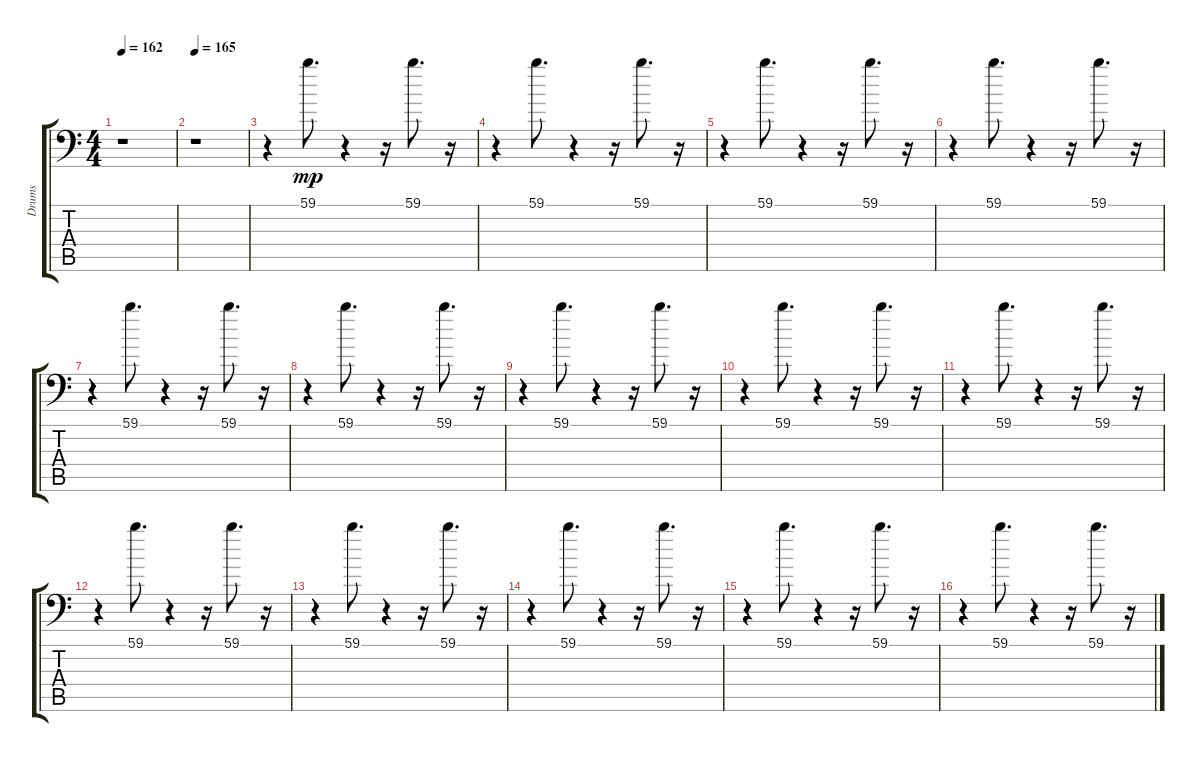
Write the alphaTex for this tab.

\track ("Drums" "Drums") {instrument acousticgrandpiano}
\staff {score tabs}
\tuning (C-1 C-1 C-1 C-1 C-1 C-1) {hide}
\ts (4 4)
\tempo 162
\clef f4
\ks c
r.1{dy mp} |
\tempo 165
r.1 |
r.4 59.1.8{d} r.4 r.16 59.1.8{d} r.16 |
r.4 59.1.8{d} r.4 r.16 59.1.8{d} r.16 |
r.4 59.1.8{d} r.4 r.16 59.1.8{d} r.16 |
r.4 59.1.8{d} r.4 r.16 59.1.8{d} r.16 |
r.4 59.1.8{d} r.4 r.16 59.1.8{d} r.16 |
r.4 59.1.8{d} r.4 r.16 59.1.8{d} r.16 |
r.4 59.1.8{d} r.4 r.16 59.1.8{d} r.16 |
r.4 59.1.8{d} r.4 r.16 59.1.8{d} r.16 |
r.4 59.1.8{d} r.4 r.16 59.1.8{d} r.16 |
r.4 59.1.8{d} r.4 r.16 59.1.8{d} r.16 |
r.4 59.1.8{d} r.4 r.16 59.1.8{d} r.16 |
r.4 59.1.8{d} r.4 r.16 59.1.8{d} r.16 |
r.4 59.1.8{d} r.4 r.16 59.1.8{d} r.16 |
r.4 59.1.8{d} r.4 r.16 59.1.8{d} r.16
